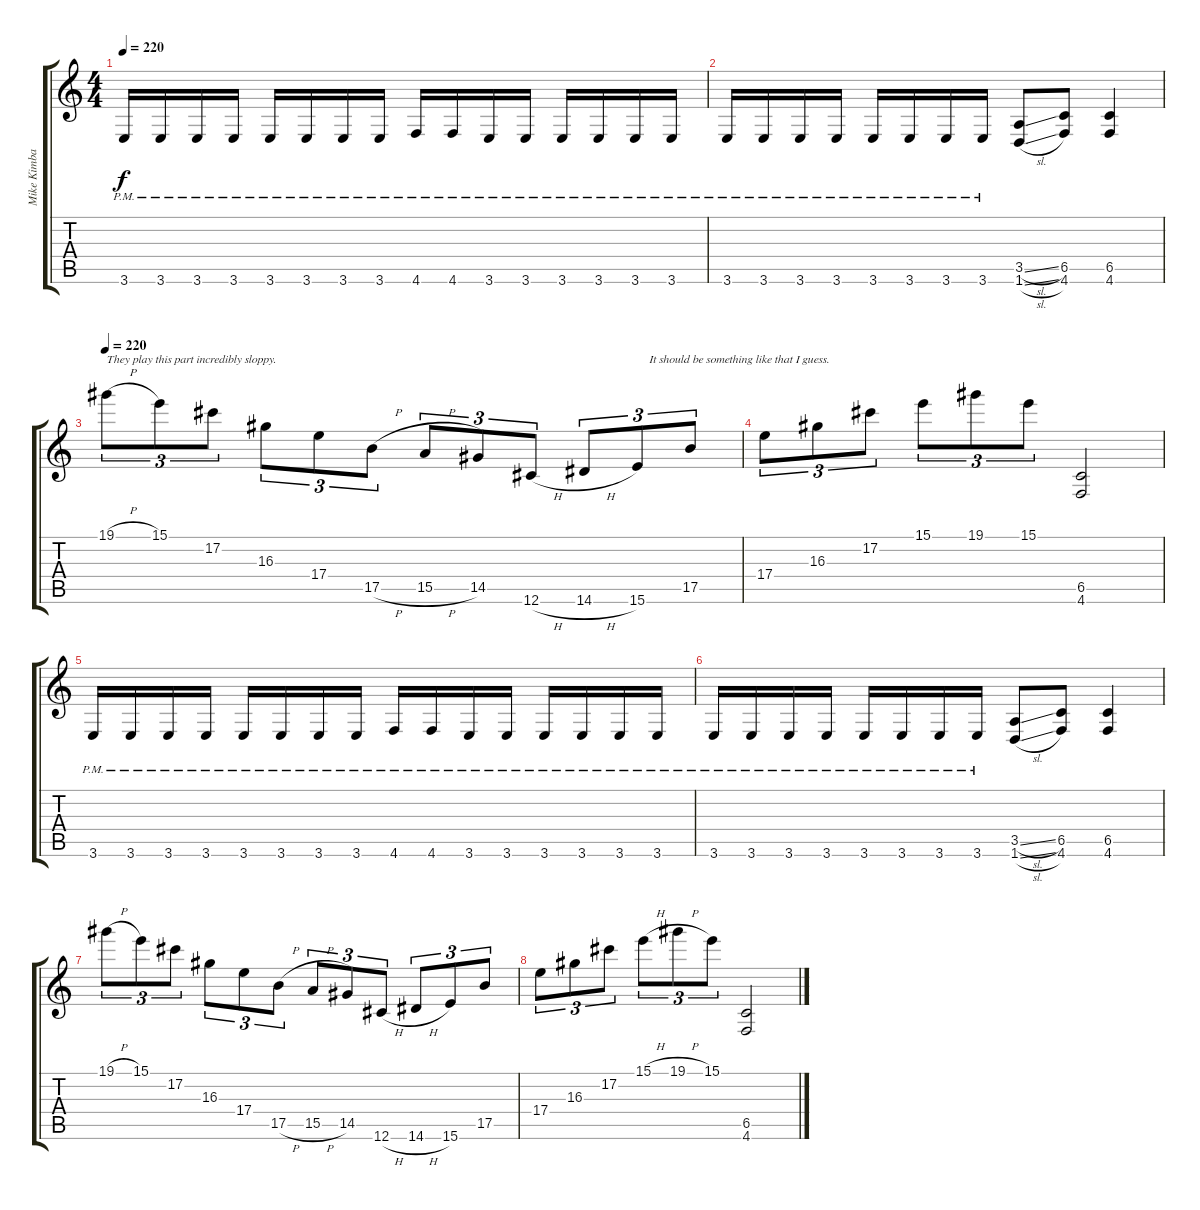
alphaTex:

\track ("Mike Kimball" "Mike Kimba") {instrument distortionguitar}
\staff {score tabs}
\tuning (Db4 Ab3 E3 B2 Gb2 Db2) {hide}
\ts (4 4)
\tempo 220
\clef g2
\ks c
3.6{pm}.16{dy f} 3.6{pm}.16 3.6{pm}.16 3.6{pm}.16 3.6{pm}.16 3.6{pm}.16 3.6{pm}.16 3.6{pm}.16 4.6{pm}.16 4.6{pm}.16 3.6{pm}.16 3.6{pm}.16 3.6{pm}.16 3.6{pm}.16 3.6{pm}.16 3.6{pm}.16 |
3.6{pm}.16 3.6{pm}.16 3.6{pm}.16 3.6{pm}.16 3.6{pm}.16 3.6{pm}.16 3.6{pm}.16 3.6{pm}.16 (3.5{sl} 1.6{sl}).8 (6.5 4.6).8 (6.5 4.6).4 |
\tempo 220
19.1{h}.8{tu (3 2) txt "They play this part incredibly sloppy."} 15.1.8{tu (3 2)} 17.2.8{tu (3 2)} 16.3.8{tu (3 2)} 17.4.8{tu (3 2)} 17.5{h}.8{tu (3 2)} 15.5{h}.8{tu (3 2)} 14.5.8{tu (3 2)} 12.6{h}.8{tu (3 2)} 14.6{h}.8{tu (3 2)} 15.6.8{tu (3 2) txt "    It should be something like that I guess."} 17.5.8{tu (3 2)} |
17.4.8{tu (3 2)} 16.3.8{tu (3 2)} 17.2.8{tu (3 2)} 15.1.8{tu (3 2)} 19.1.8{tu (3 2)} 15.1.8{tu (3 2)} (6.5 4.6).2 |
3.6{pm}.16 3.6{pm}.16 3.6{pm}.16 3.6{pm}.16 3.6{pm}.16 3.6{pm}.16 3.6{pm}.16 3.6{pm}.16 4.6{pm}.16 4.6{pm}.16 3.6{pm}.16 3.6{pm}.16 3.6{pm}.16 3.6{pm}.16 3.6{pm}.16 3.6{pm}.16 |
3.6{pm}.16 3.6{pm}.16 3.6{pm}.16 3.6{pm}.16 3.6{pm}.16 3.6{pm}.16 3.6{pm}.16 3.6{pm}.16 (3.5{sl} 1.6{sl}).8 (6.5 4.6).8 (6.5 4.6).4 |
19.1{h}.8{tu (3 2)} 15.1.8{tu (3 2)} 17.2.8{tu (3 2)} 16.3.8{tu (3 2)} 17.4.8{tu (3 2)} 17.5{h}.8{tu (3 2)} 15.5{h}.8{tu (3 2)} 14.5.8{tu (3 2)} 12.6{h}.8{tu (3 2)} 14.6{h}.8{tu (3 2)} 15.6.8{tu (3 2)} 17.5.8{tu (3 2)} |
17.4.8{tu (3 2)} 16.3.8{tu (3 2)} 17.2.8{tu (3 2)} 15.1{h}.8{tu (3 2)} 19.1{h}.8{tu (3 2)} 15.1.8{tu (3 2)} (6.5 4.6).2
